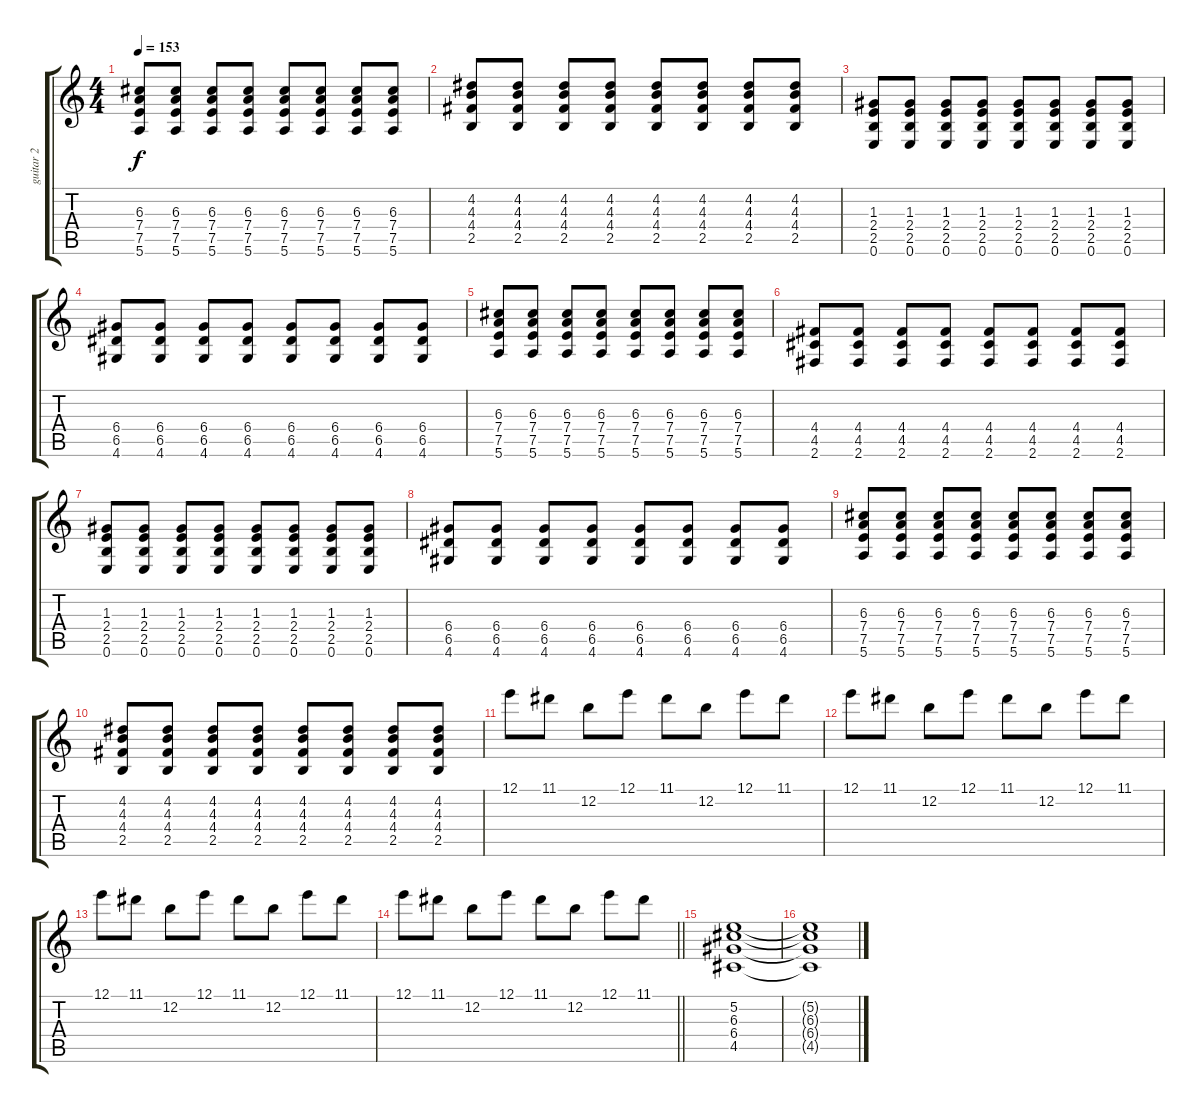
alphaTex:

\track ("guitar 2" "guitar 2") {instrument electricguitarjazz}
\staff {score tabs}
\tuning (E4 B3 G3 D3 A2 E2) {hide}
\ts (4 4)
\tempo 153
\clef g2
\ks c
(6.3 7.4 7.5 5.6).8{dy f} (6.3 7.4 7.5 5.6).8 (6.3 7.4 7.5 5.6).8 (6.3 7.4 7.5 5.6).8 (6.3 7.4 7.5 5.6).8 (6.3 7.4 7.5 5.6).8 (6.3 7.4 7.5 5.6).8 (6.3 7.4 7.5 5.6).8 |
(4.2 4.3 4.4 2.5).8 (4.2 4.3 4.4 2.5).8 (4.2 4.3 4.4 2.5).8 (4.2 4.3 4.4 2.5).8 (4.2 4.3 4.4 2.5).8 (4.2 4.3 4.4 2.5).8 (4.2 4.3 4.4 2.5).8 (4.2 4.3 4.4 2.5).8 |
(1.3 2.4 2.5 0.6).8 (1.3 2.4 2.5 0.6).8 (1.3 2.4 2.5 0.6).8 (1.3 2.4 2.5 0.6).8 (1.3 2.4 2.5 0.6).8 (1.3 2.4 2.5 0.6).8 (1.3 2.4 2.5 0.6).8 (1.3 2.4 2.5 0.6).8 |
(6.4 6.5 4.6).8 (6.4 6.5 4.6).8 (6.4 6.5 4.6).8 (6.4 6.5 4.6).8 (6.4 6.5 4.6).8 (6.4 6.5 4.6).8 (6.4 6.5 4.6).8 (6.4 6.5 4.6).8 |
(6.3 7.4 7.5 5.6).8 (6.3 7.4 7.5 5.6).8 (6.3 7.4 7.5 5.6).8 (6.3 7.4 7.5 5.6).8 (6.3 7.4 7.5 5.6).8 (6.3 7.4 7.5 5.6).8 (6.3 7.4 7.5 5.6).8 (6.3 7.4 7.5 5.6).8 |
(4.4 4.5 2.6).8 (4.4 4.5 2.6).8 (4.4 4.5 2.6).8 (4.4 4.5 2.6).8 (4.4 4.5 2.6).8 (4.4 4.5 2.6).8 (4.4 4.5 2.6).8 (4.4 4.5 2.6).8 |
(1.3 2.4 2.5 0.6).8 (1.3 2.4 2.5 0.6).8 (1.3 2.4 2.5 0.6).8 (1.3 2.4 2.5 0.6).8 (1.3 2.4 2.5 0.6).8 (1.3 2.4 2.5 0.6).8 (1.3 2.4 2.5 0.6).8 (1.3 2.4 2.5 0.6).8 |
(6.4 6.5 4.6).8 (6.4 6.5 4.6).8 (6.4 6.5 4.6).8 (6.4 6.5 4.6).8 (6.4 6.5 4.6).8 (6.4 6.5 4.6).8 (6.4 6.5 4.6).8 (6.4 6.5 4.6).8 |
(6.3 7.4 7.5 5.6).8 (6.3 7.4 7.5 5.6).8 (6.3 7.4 7.5 5.6).8 (6.3 7.4 7.5 5.6).8 (6.3 7.4 7.5 5.6).8 (6.3 7.4 7.5 5.6).8 (6.3 7.4 7.5 5.6).8 (6.3 7.4 7.5 5.6).8 |
(4.2 4.3 4.4 2.5).8 (4.2 4.3 4.4 2.5).8 (4.2 4.3 4.4 2.5).8 (4.2 4.3 4.4 2.5).8 (4.2 4.3 4.4 2.5).8 (4.2 4.3 4.4 2.5).8 (4.2 4.3 4.4 2.5).8 (4.2 4.3 4.4 2.5).8 |
12.1.8 11.1.8 12.2.8 12.1.8 11.1.8 12.2.8 12.1.8 11.1.8 |
12.1.8 11.1.8 12.2.8 12.1.8 11.1.8 12.2.8 12.1.8 11.1.8 |
12.1.8 11.1.8 12.2.8 12.1.8 11.1.8 12.2.8 12.1.8 11.1.8 |
\barLineRight lightlight
12.1.8 11.1.8 12.2.8 12.1.8 11.1.8 12.2.8 12.1.8 11.1.8 |
(5.2 6.3 6.4 4.5).1 |
(5.2{t} 6.3{t} 6.4{t} 4.5{t}).1
